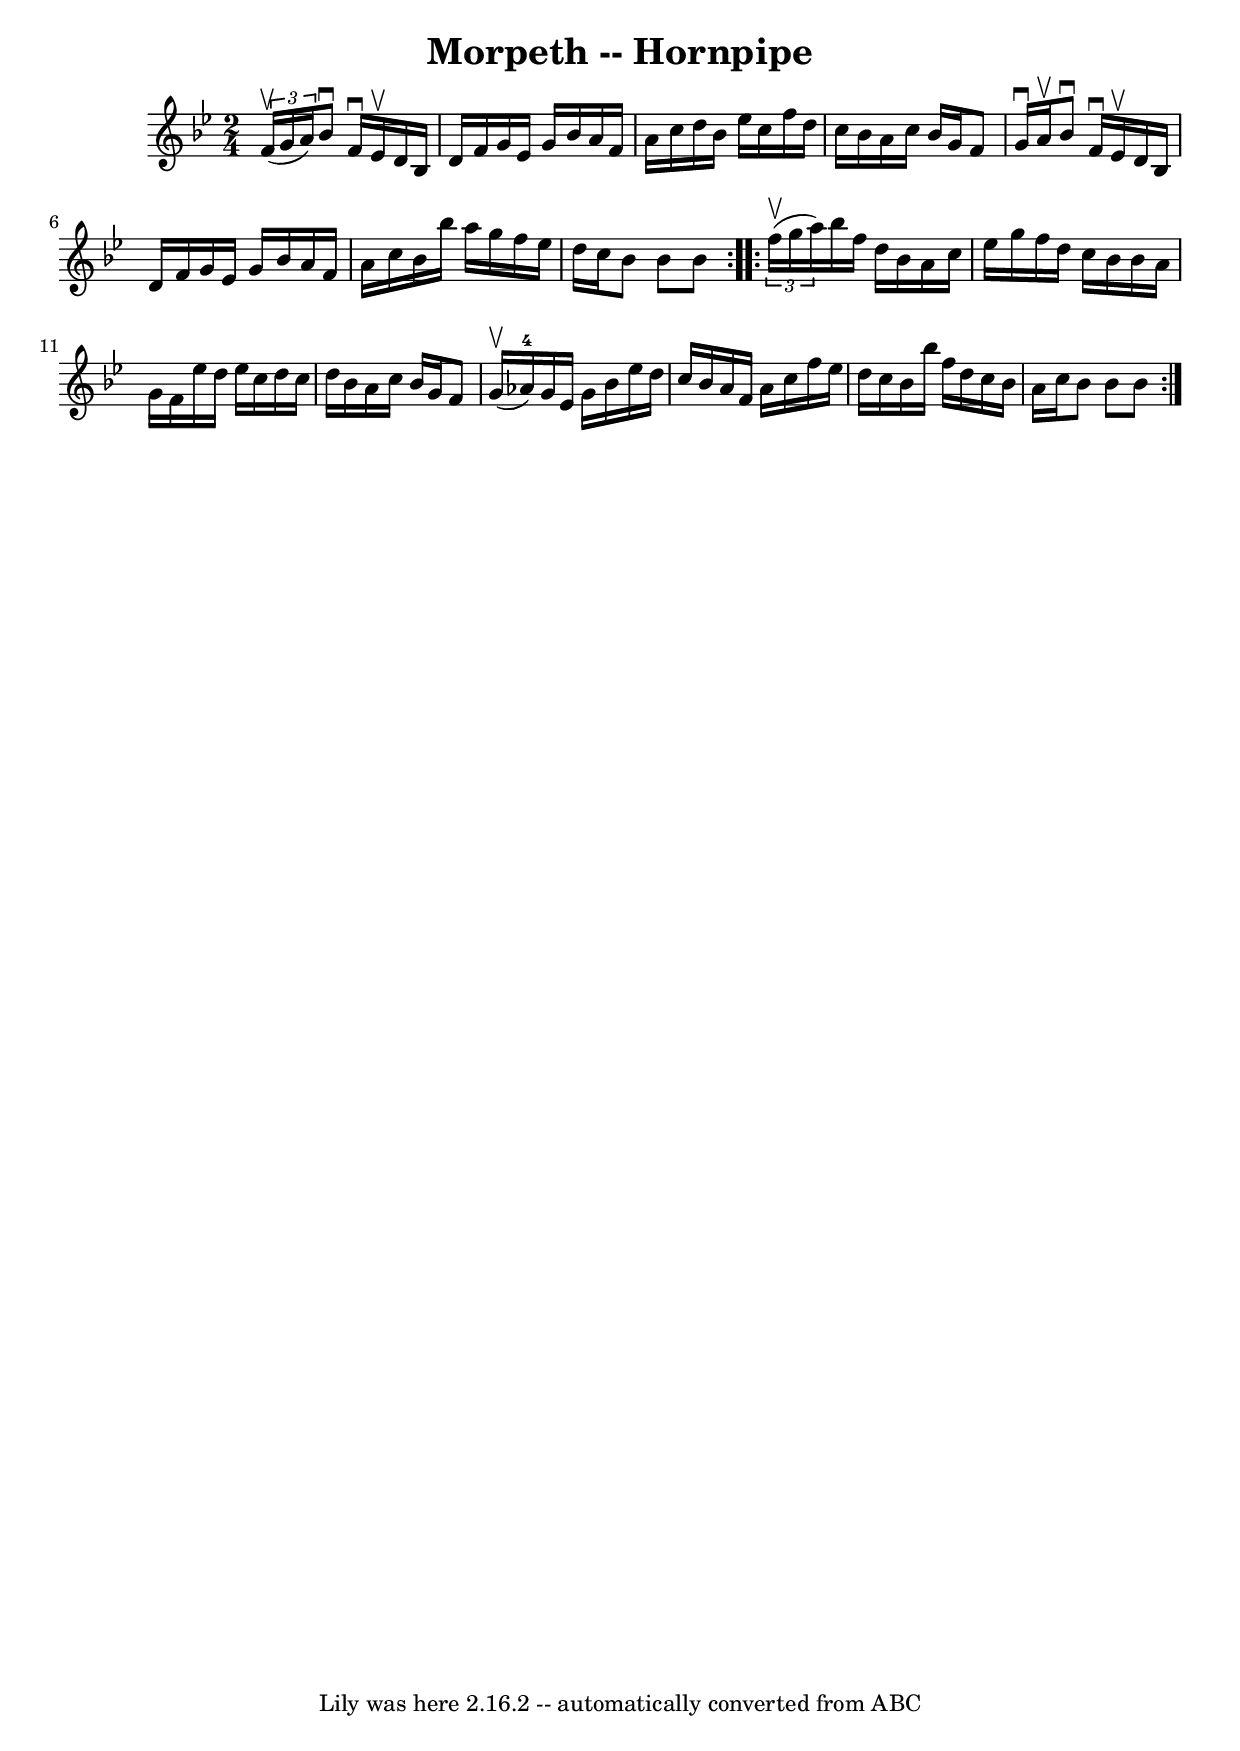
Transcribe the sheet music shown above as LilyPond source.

\version "2.16.2"
\include "Mammoth.ily"
\header {
  %% book = "Cole's 1000 Fiddle Tunes"
 crossRefNumber = "1"
 footnotes = ""
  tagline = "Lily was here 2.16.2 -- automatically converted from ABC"
  title = "Morpeth -- Hornpipe"

}
voicedefault =  {



  \repeat volta 2 {

    \time 2/4 
    \key bf \major   \times 2/3 { f'16 (^\upbow g'16 a'16)  				 }   |
 bf'8^\downbow f'16^\downbow ef'16^\upbow d'16 bf16 d'16 f'16   |
 g'16 ef'16 g'16 bf'16 a'16 f'16 a'16 c''16   |
 d''16 bf'16 ef''16 c''16 f''16 d''16 c''16 bf'16   |
 a'16 c''16 bf'16 g'16 f'8 g'16^\downbow a'16^\upbow |
 bf'8^\downbow f'16^\downbow ef'16^\upbow d'16 bf16 d'16 f'16  |
 g'16 ef'16 g'16 bf'16 a'16 f'16 a'16 c''16   |
 bf'16 bf''16 a''16 g''16 f''16 ef''16 d''16 c''16   |
 bf'8 bf'8    
 bf'8  
  }     
  \repeat volta 2 {
    \times 2/3 { f''16 (^\upbow g''16 a''16 
		 )  	       }  |
 bf''16 f''16 d''16 bf'16 a'16 c''16 ef''16 g''16   |
 f''16 d''16 c''16 bf'16 bf'16 a'16 g'16 f'16   |
 ef''16 d''16 ef''16 c''16 d''16 c''16 d''16 bf'16   |
 a'16 c''16 bf'16 g'16 f'8 g'16 (^\upbow af'16-4)  |
 g'16 ef'16 g'16 bf'16 ef''16 d''16 c''16 bf'16   |
 a'16 f'16 a'16 c''16 f''16 ef''16 d''16 c''16   |
 bf'16 bf''16 f''16 d''16 c''16 bf'16 a'16 c''16   |
 bf'8 bf'8   
 bf'8  
  }   

}

\score{
  <<

    \context Staff="default"
    {
      \voicedefault 
      
    }

  >>
  \layout {
    
  }
  \midi {
  }

}
